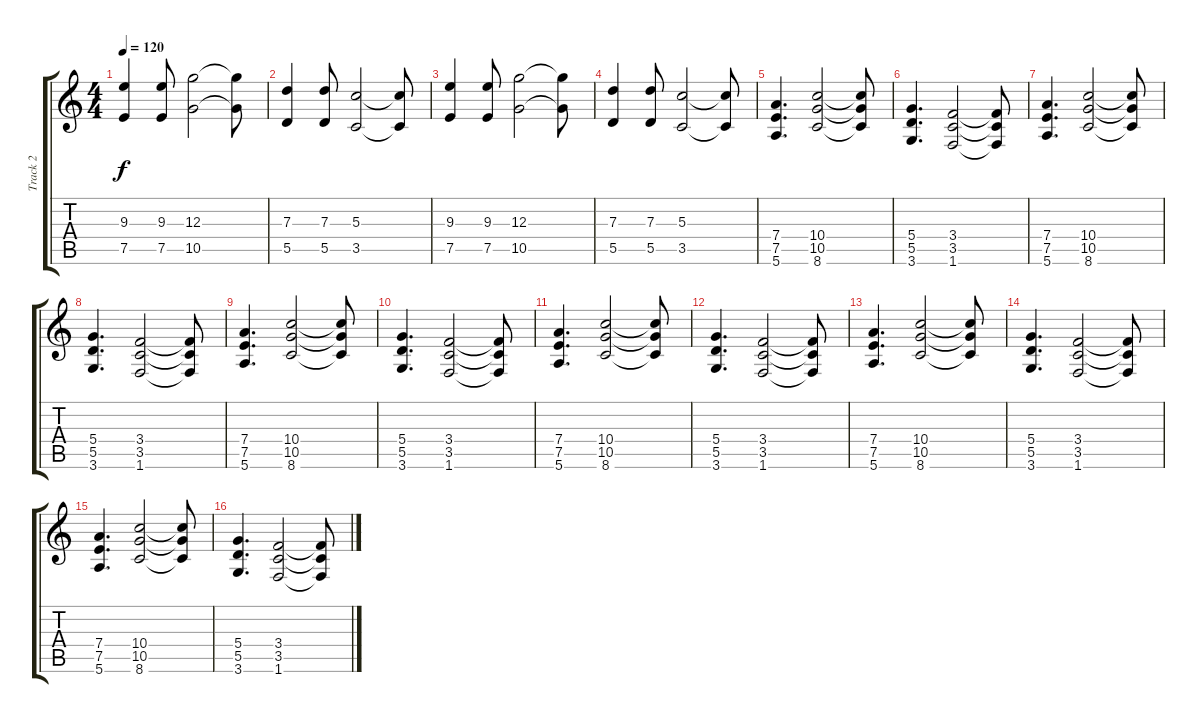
\track ("Track 2" "Track 2") {instrument acousticguitarnylon}
\staff {score tabs}
\tuning (E4 B3 G3 D3 A2 E2) {hide}
\ts (4 4)
\tempo 120
\clef g2
\ks c
(9.3 7.5).4{dy f} (9.3 7.5).8 (12.3 10.5).2 (12.3{t} 10.5{t}).8 |
(7.3 5.5).4 (7.3 5.5).8 (5.3 3.5).2 (5.3{t} 3.5{t}).8 |
(9.3 7.5).4 (9.3 7.5).8 (12.3 10.5).2 (12.3{t} 10.5{t}).8 |
(7.3 5.5).4 (7.3 5.5).8 (5.3 3.5).2 (5.3{t} 3.5{t}).8 |
(7.4 7.5 5.6).4{d} (10.4 10.5 8.6).2 (10.4{t} 10.5{t} 8.6{t}).8 |
(5.4 5.5 3.6).4{d} (3.4 3.5 1.6).2 (3.4{t} 3.5{t} 1.6{t}).8 |
(7.4 7.5 5.6).4{d} (10.4 10.5 8.6).2 (10.4{t} 10.5{t} 8.6{t}).8 |
(5.4 5.5 3.6).4{d} (3.4 3.5 1.6).2 (3.4{t} 3.5{t} 1.6{t}).8 |
(7.4 7.5 5.6).4{d} (10.4 10.5 8.6).2 (10.4{t} 10.5{t} 8.6{t}).8 |
(5.4 5.5 3.6).4{d} (3.4 3.5 1.6).2 (3.4{t} 3.5{t} 1.6{t}).8 |
(7.4 7.5 5.6).4{d} (10.4 10.5 8.6).2 (10.4{t} 10.5{t} 8.6{t}).8 |
(5.4 5.5 3.6).4{d} (3.4 3.5 1.6).2 (3.4{t} 3.5{t} 1.6{t}).8 |
(7.4 7.5 5.6).4{d} (10.4 10.5 8.6).2 (10.4{t} 10.5{t} 8.6{t}).8 |
(5.4 5.5 3.6).4{d} (3.4 3.5 1.6).2 (3.4{t} 3.5{t} 1.6{t}).8 |
(7.4 7.5 5.6).4{d} (10.4 10.5 8.6).2 (10.4{t} 10.5{t} 8.6{t}).8 |
(5.4 5.5 3.6).4{d} (3.4 3.5 1.6).2 (3.4{t} 3.5{t} 1.6{t}).8
